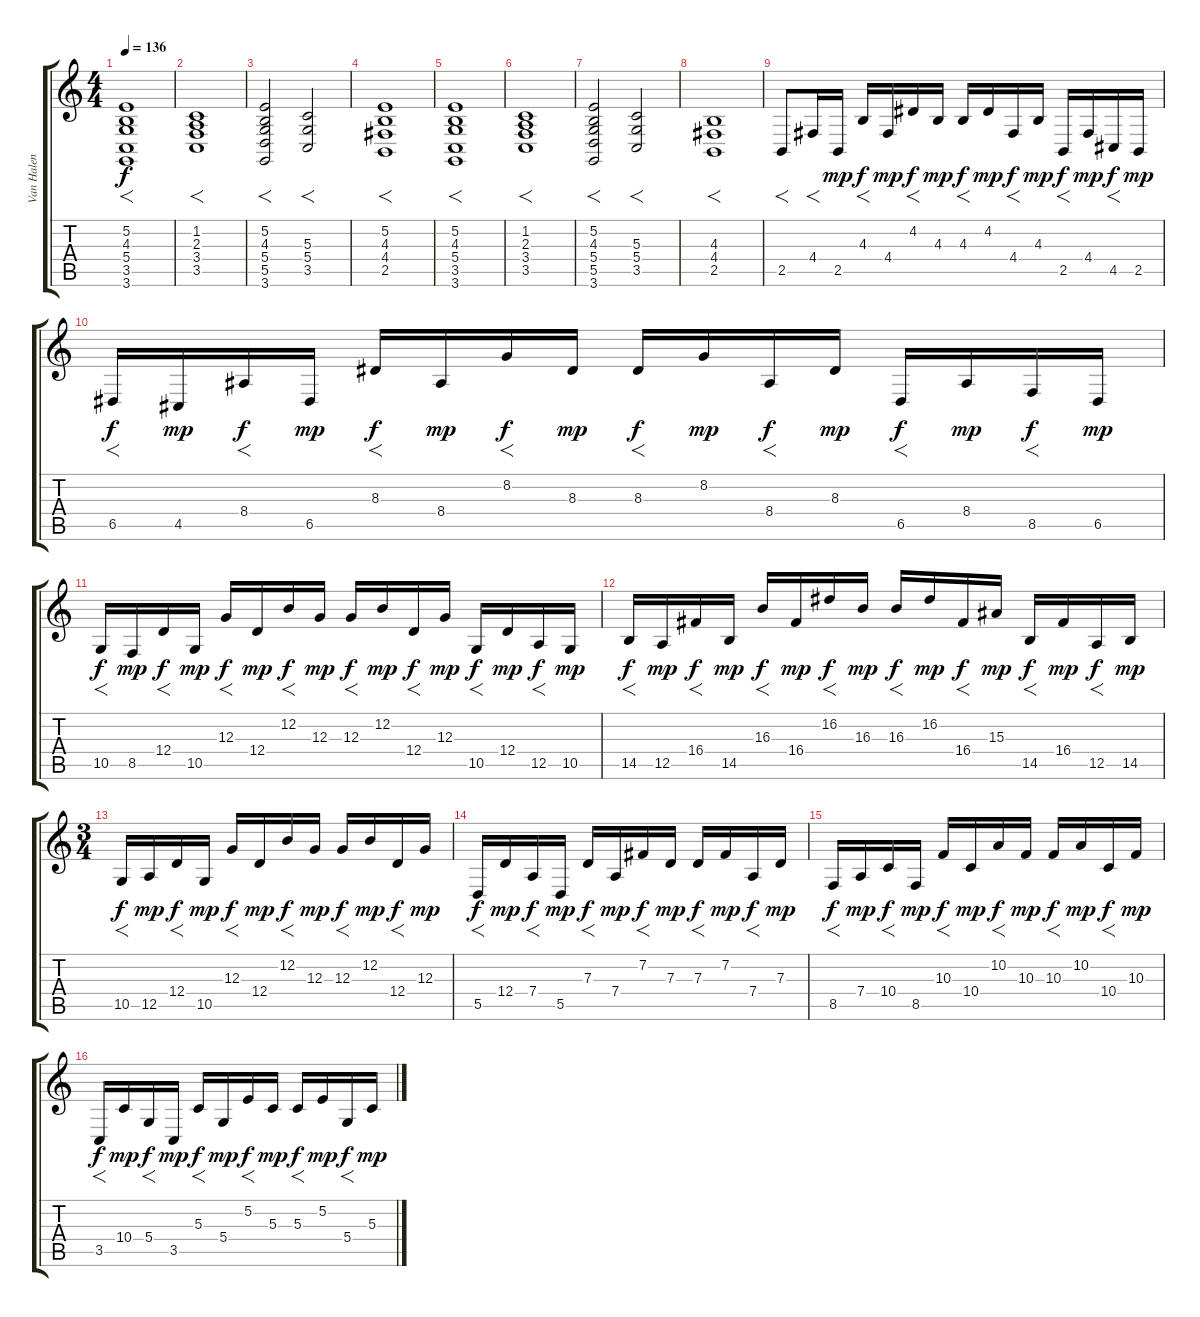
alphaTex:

\track ("Van Halen (Cathedral)" "Van Halen ") {instrument lead8bassandlead}
\staff {score tabs}
\tuning (E4 B3 G3 D3 A2 E2) {hide}
\ts (4 4)
\tempo 136
\tempo 100
\tempo 136
\clef g2
\ks c
(5.2 4.3 5.4 3.5 3.6).1{f dy f instrument lead8bassandlead} |
(1.2 2.3 3.4 3.5).1{f} |
(5.2 4.3 5.4 5.5 3.6).2{f} (5.3 5.4 3.5).2{f} |
(5.2 4.3 4.4 2.5).1{f} |
(5.2 4.3 5.4 3.5 3.6).1{f} |
(1.2 2.3 3.4 3.5).1{f} |
(5.2 4.3 5.4 5.5 3.6).2{f} (5.3 5.4 3.5).2{f} |
(4.3 4.4 2.5).1{f} |
2.5.8{f} 4.4.16{f} 2.5.16{dy mp} 4.3.16{f dy f} 4.4.16{dy mp} 4.2.16{f dy f} 4.3.16{dy mp} 4.3.16{f dy f} 4.2.16{dy mp} 4.4.16{f dy f} 4.3.16{dy mp} 2.5.16{f dy f} 4.4.16{dy mp} 4.5.16{f dy f} 2.5.16{dy mp} |
6.5.16{f dy f} 4.5.16{dy mp} 8.4.16{f dy f} 6.5.16{dy mp} 8.3.16{f dy f} 8.4.16{dy mp} 8.2.16{f dy f} 8.3.16{dy mp} 8.3.16{f dy f} 8.2.16{dy mp} 8.4.16{f dy f} 8.3.16{dy mp} 6.5.16{f dy f} 8.4.16{dy mp} 8.5.16{f dy f} 6.5.16{dy mp} |
10.5.16{f dy f} 8.5.16{dy mp} 12.4.16{f dy f} 10.5.16{dy mp} 12.3.16{f dy f} 12.4.16{dy mp} 12.2.16{f dy f} 12.3.16{dy mp} 12.3.16{f dy f} 12.2.16{dy mp} 12.4.16{f dy f} 12.3.16{dy mp} 10.5.16{f dy f} 12.4.16{dy mp} 12.5.16{f dy f} 10.5.16{dy mp} |
14.5.16{f dy f} 12.5.16{dy mp} 16.4.16{f dy f} 14.5.16{dy mp} 16.3.16{f dy f} 16.4.16{dy mp} 16.2.16{f dy f} 16.3.16{dy mp} 16.3.16{f dy f} 16.2.16{dy mp} 16.4.16{f dy f} 15.3.16{dy mp} 14.5.16{f dy f} 16.4.16{dy mp} 12.5.16{f dy f} 14.5.16{dy mp} |
\ts (3 4)
10.5.16{f dy f} 12.5.16{dy mp} 12.4.16{f dy f} 10.5.16{dy mp} 12.3.16{f dy f} 12.4.16{dy mp} 12.2.16{f dy f} 12.3.16{dy mp} 12.3.16{f dy f} 12.2.16{dy mp} 12.4.16{f dy f} 12.3.16{dy mp} |
5.5.16{f dy f} 12.4.16{dy mp} 7.4.16{f dy f} 5.5.16{dy mp} 7.3.16{f dy f} 7.4.16{dy mp} 7.2.16{f dy f} 7.3.16{dy mp} 7.3.16{f dy f} 7.2.16{dy mp} 7.4.16{f dy f} 7.3.16{dy mp} |
8.5.16{f dy f} 7.4.16{dy mp} 10.4.16{f dy f} 8.5.16{dy mp} 10.3.16{f dy f} 10.4.16{dy mp} 10.2.16{f dy f} 10.3.16{dy mp} 10.3.16{f dy f} 10.2.16{dy mp} 10.4.16{f dy f} 10.3.16{dy mp} |
3.5.16{f dy f} 10.4.16{dy mp} 5.4.16{f dy f} 3.5.16{dy mp} 5.3.16{f dy f} 5.4.16{dy mp} 5.2.16{f dy f} 5.3.16{dy mp} 5.3.16{f dy f} 5.2.16{dy mp} 5.4.16{f dy f} 5.3.16{dy mp}
